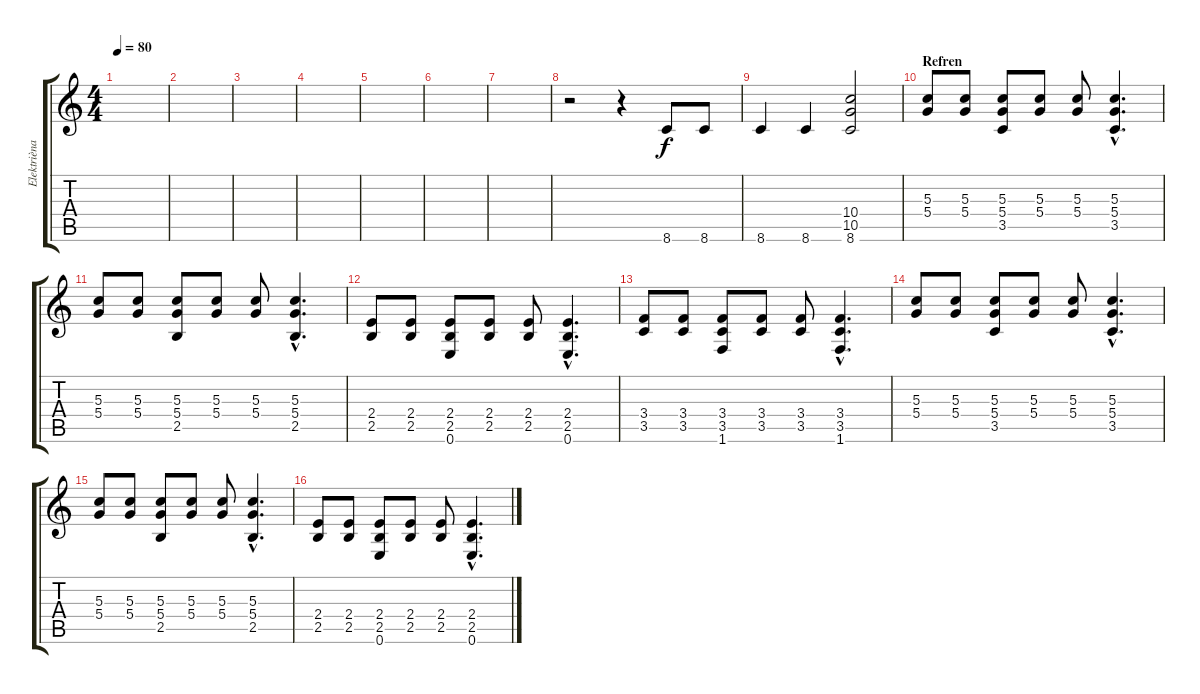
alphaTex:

\track ("Elektrièna Gitara 2" "Elektrièna") {instrument distortionguitar}
\staff {score tabs}
\tuning (E4 B3 G3 D3 A2 E2) {hide}
\ts (4 4)
\tempo 80
\clef g2
\ks c
|
|
|
|
|
|
|
r.2 r.4 8.6.8 8.6.8 |
8.6.4 8.6.4 (10.4 10.5 8.6).2 |
\section ("" "Refren")
(5.3 5.4).8 (5.3 5.4).8 (5.3 5.4 3.5).8 (5.3 5.4).8 (5.3 5.4).8 (5.3{hac} 5.4{hac} 3.5{hac}).4{d} |
(5.3 5.4).8 (5.3 5.4).8 (5.3 5.4 2.5).8 (5.3 5.4).8 (5.3 5.4).8 (5.3{hac} 5.4{hac} 2.5{hac}).4{d} |
(2.4 2.5).8 (2.4 2.5).8 (2.4 2.5 0.6).8 (2.4 2.5).8 (2.4 2.5).8 (2.4{hac} 2.5{hac} 0.6{hac}).4{d} |
(3.4 3.5).8 (3.4 3.5).8 (3.4 3.5 1.6).8 (3.4 3.5).8 (3.4 3.5).8 (3.4{hac} 3.5{hac} 1.6{hac}).4{d} |
(5.3 5.4).8 (5.3 5.4).8 (5.3 5.4 3.5).8 (5.3 5.4).8 (5.3 5.4).8 (5.3{hac} 5.4{hac} 3.5{hac}).4{d} |
(5.3 5.4).8 (5.3 5.4).8 (5.3 5.4 2.5).8 (5.3 5.4).8 (5.3 5.4).8 (5.3{hac} 5.4{hac} 2.5{hac}).4{d} |
(2.4 2.5).8 (2.4 2.5).8 (2.4 2.5 0.6).8 (2.4 2.5).8 (2.4 2.5).8 (2.4{hac} 2.5{hac} 0.6{hac}).4{d}
